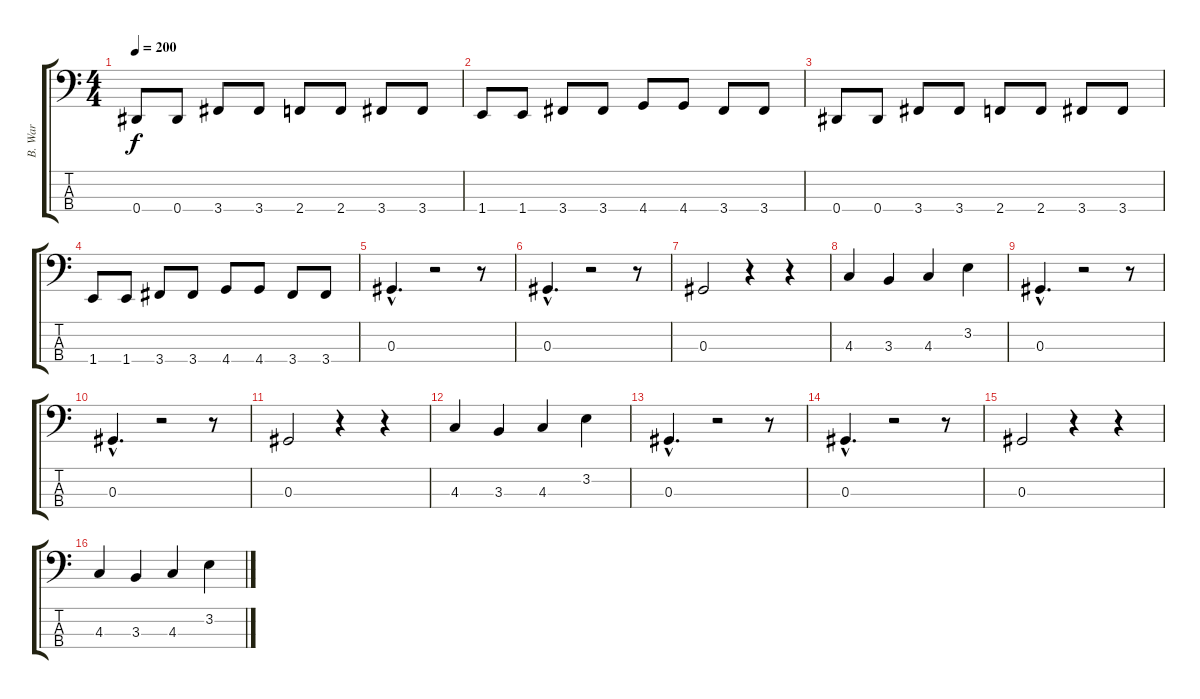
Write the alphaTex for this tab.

\track ("B. War" "B. War") {instrument electricbassfinger}
\staff {score tabs}
\tuning (Gb2 Db2 Ab1 Eb1) {hide}
\ts (4 4)
\tempo 200
\clef f4
\ks c
0.4.8{dy f} 0.4.8 3.4.8 3.4.8 2.4.8 2.4.8 3.4.8 3.4.8 |
1.4.8 1.4.8 3.4.8 3.4.8 4.4.8 4.4.8 3.4.8 3.4.8 |
0.4.8 0.4.8 3.4.8 3.4.8 2.4.8 2.4.8 3.4.8 3.4.8 |
1.4.8 1.4.8 3.4.8 3.4.8 4.4.8 4.4.8 3.4.8 3.4.8 |
0.3{hac}.4{d} r.2 r.8 |
0.3{hac}.4{d} r.2 r.8 |
0.3.2 r.4 r.4 |
4.3.4 3.3.4 4.3.4 3.2.4 |
0.3{hac}.4{d} r.2 r.8 |
0.3{hac}.4{d} r.2 r.8 |
0.3.2 r.4 r.4 |
4.3.4 3.3.4 4.3.4 3.2.4 |
0.3{hac}.4{d} r.2 r.8 |
0.3{hac}.4{d} r.2 r.8 |
0.3.2 r.4 r.4 |
4.3.4 3.3.4 4.3.4 3.2.4
